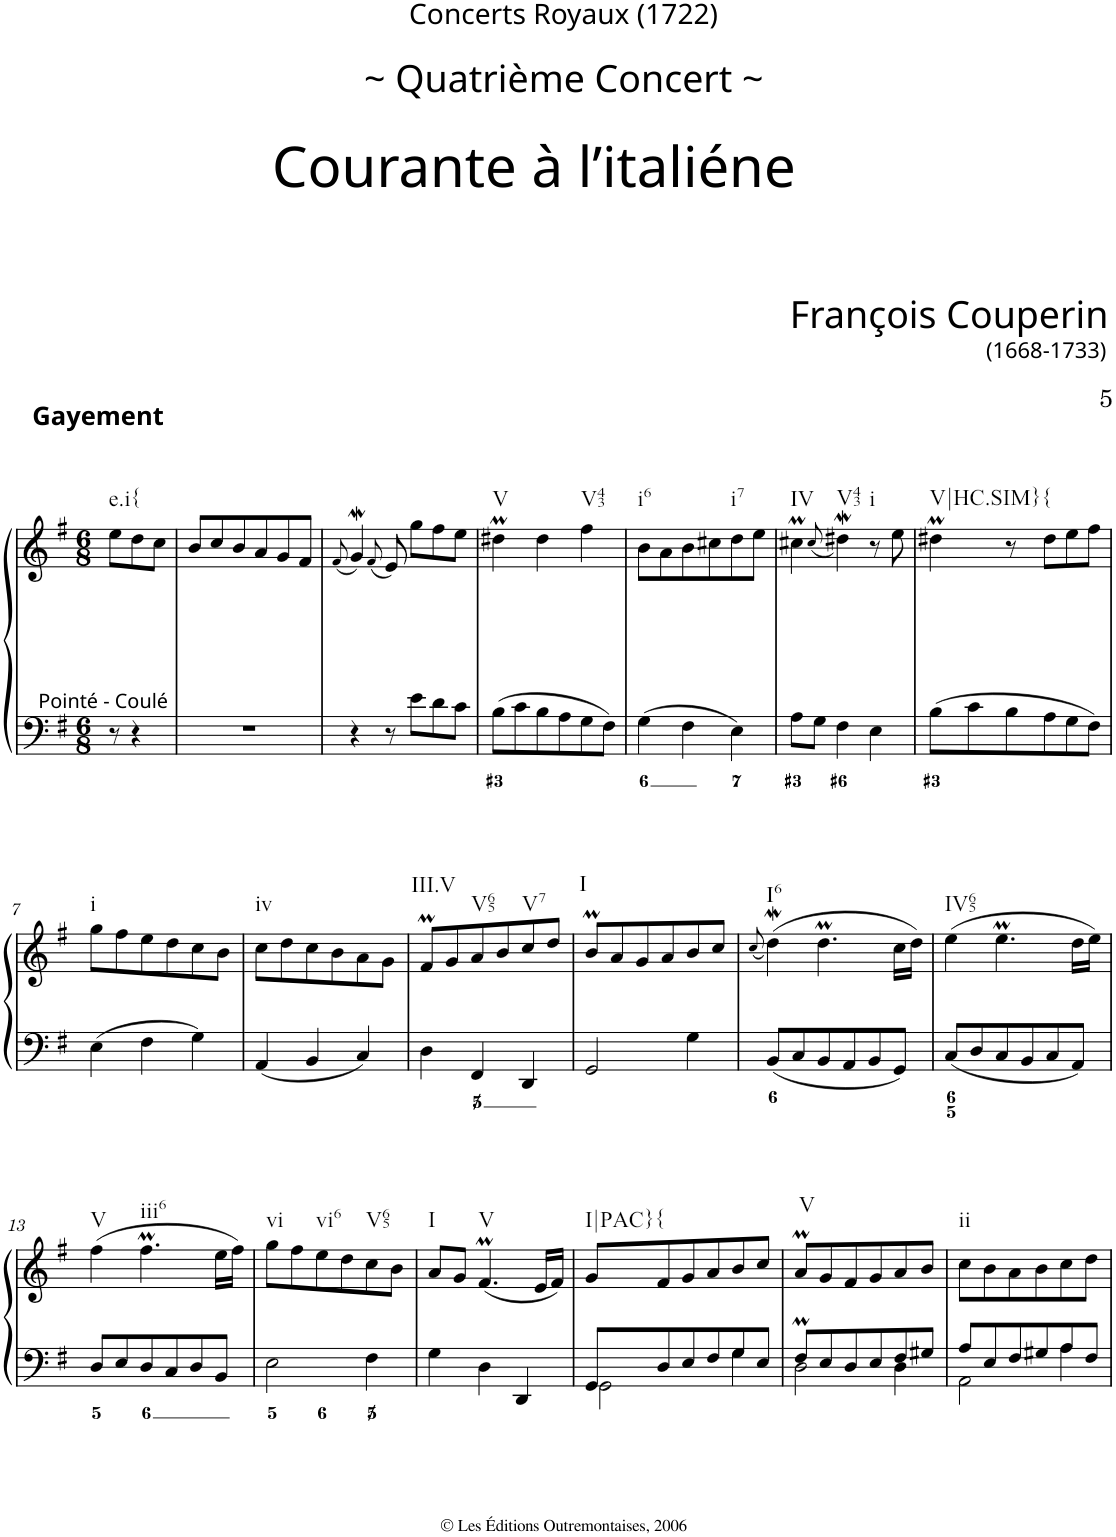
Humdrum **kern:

**kern	**kern
*part1	*part1
*staff2	*staff1
*I"Clavecin	*
*clefF4	*clefG2
*k[f#]	*k[f#]
*e:	*e:
*M6/8	*M6/8
=	=
!	!LO:TX:a:B:t=Gayement
!	!LO:TX:b:t=Pointé - Coulé
!	!LO:TX:b:t=e.i{
8r	8ee\L
4r	8dd\
.	8cc\J
=1	=1
2.r	8b/L
.	8cc/
.	8b/
.	8a/
.	8g/
.	8f#/J
=2	=2
.	(<8qf#/
4r	4gw/)
.	(<8qf#/
8r	8e/)
8e\L	8gg\L
8d\	8ff#\
8c\J	8ee\J
=3	=3
!	!LO:TX:b:t=V
8B\L	4dd#Xm\
8c\	.
8B\	4dd#\
8A\	.
!	!LO:TX:b:t=V43
8G\	4ff#\
8F#\J	.
=4	=4
!	!LO:TX:b:t=i6
4G\	8b\L
.	8a\
4F#\	8b\
.	8cc#X\
!	!LO:TX:b:t=i7
4E\	8dd\
.	8ee\J
=5	=5
!	!LO:TX:b:t=IV
8A\L	4cc#Xm\
8G\J	.
.	(<8qcc#/
!	!LO:TX:b:t=V43
4F#\	4dd#XW\)
!	!LO:TX:b:t=i
4E\	8r
.	8ee\
=6	=6
!	!LO:TX:b:t=V|HC.SIM}
8B\L	4dd#Xm\
8c\	.
8B\	8r
!	!LO:TX:b:t={
8A\	8dd#\L
8G\	8ee\
8F#\J	8ff#\J
!!LO:LB:g=z
=7	=7
!	!LO:TX:b:t=i
4E\	8gg\L
.	8ff#\
4F#\	8ee\
.	8dd\
4G\	8cc\
.	8b\J
=8	=8
!	!LO:TX:b:t=iv
4AA/	8cc\L
.	8dd\
4BB/	8cc\
.	8b\
4C/	8a\
.	8g\J
=9	=9
!	!LO:TX:b:t=III.V
4D\	8f#m/L
.	8g/
!	!LO:TX:b:t=V65
4FF#/	8a/
.	8b/
!	!LO:TX:b:t=V7
4DD/	8cc/
.	8dd/J
=10	=10
!	!LO:TX:b:t=I
2GG/	8bm/L
.	8a/
.	8g/
.	8a/
4G\	8b/
.	8cc/J
=11	=11
.	(<8qcc/
!	!LO:TX:b:t=I6
8BB/L	(>4ddW\)
8C/	.
8BB/	4.ddM\
8AA/	.
8BB/	.
8GG/J	16cc\LL
.	16dd\JJ)
=12	=12
!	!LO:TX:b:t=IV65
8C/L	(>4ee\
8D/	.
8C/	4.eeM\
8BB/	.
8C/	.
8AA/J	16dd\LL
.	16ee\JJ)
!!LO:LB:g=z
=13	=13
!	!LO:TX:b:t=V
8D/L	(>4ff#\
8E/	.
!	!LO:TX:b:t=iii6
8D/	4.ff#m\
8C/	.
8D/	.
8BB/J	16ee\LL
.	16ff#\JJ)
=14	=14
!	!LO:TX:b:t=vi
2E\	8gg\L
.	8ff#\
!	!LO:TX:b:t=vi6
.	8ee\
.	8dd\
!	!LO:TX:b:t=V65
4F#\	8cc\
.	8b\J
=15	=15
!	!LO:TX:b:t=I
4G\	8a/L
.	8g/J
!	!LO:TX:b:t=V
4D\	(<4.f#m/
4DD/	.
.	16e/LL
.	16f#/JJ)
=16	=16
*^	*
!	!	!LO:TX:b:t=I|PAC}
8GG/L	2GG\	8g/L
!	!	!LO:TX:b:t={
8D/	.	8f#/
8E/	.	8g/
8F#/	.	8a/
8G/	4G\	8b/
8E/J	.	8cc/J
=17	=17	=17
!	!	!LO:TX:b:t=V
8F#m/L	2D\	8aM/L
8E/	.	8g/
8D/	.	8f#/
8E/	.	8g/
8F#/	4D\	8a/
8G#X/J	.	8b/J
=18	=18	=18
!	!	!LO:TX:b:t=ii
8A/L	2AA\	8cc\L
8E/	.	8b\
8F#/	.	8a\
8G#X/	.	8b\
8A/	4A\	8cc\
8F#/J	.	8dd\J
*v	*v	*
=	=
*-	*-
